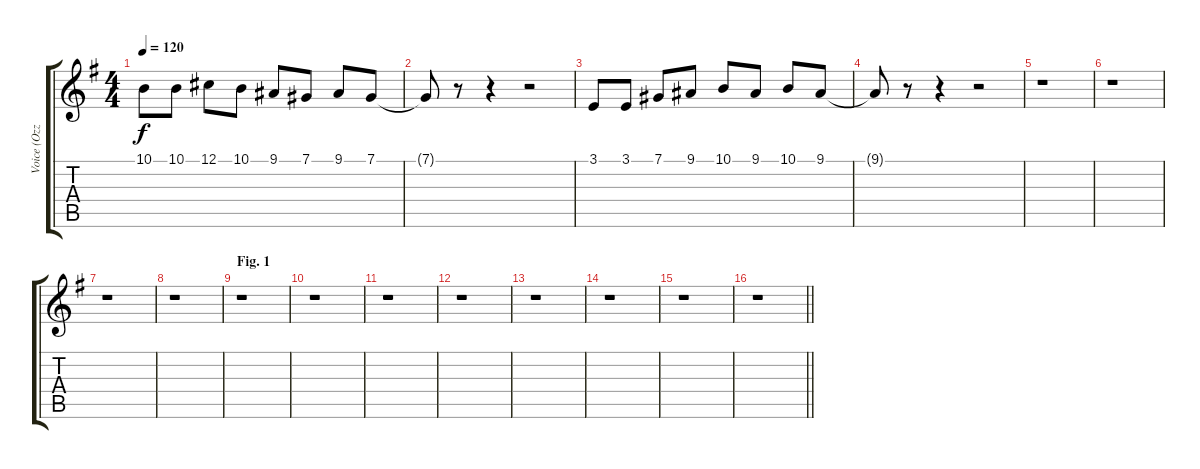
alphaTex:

\track ("Voice (Ozzy Osbourne)" "Voice (Ozz") {instrument altosax}
\staff {score tabs}
\tuning (Db4 Ab3 E3 B2 Gb2 Db2) {hide}
\ts (4 4)
\tempo 120
\clef g2
\ks g
10.1.8{dy f} 10.1.8 12.1.8 10.1.8 9.1.8 7.1.8 9.1.8 7.1.8 |
7.1{t}.8 r.8 r.4 r.2 |
3.1.8 3.1.8 7.1.8 9.1.8 10.1.8 9.1.8 10.1.8 9.1.8 |
9.1{t}.8 r.8 r.4 r.2 |
r.1 |
r.1 |
r.1 |
r.1 |
\section ("" "Fig. 1")
r.1 |
r.1 |
r.1 |
r.1 |
r.1 |
r.1 |
r.1 |
\barLineRight lightlight
r.1
